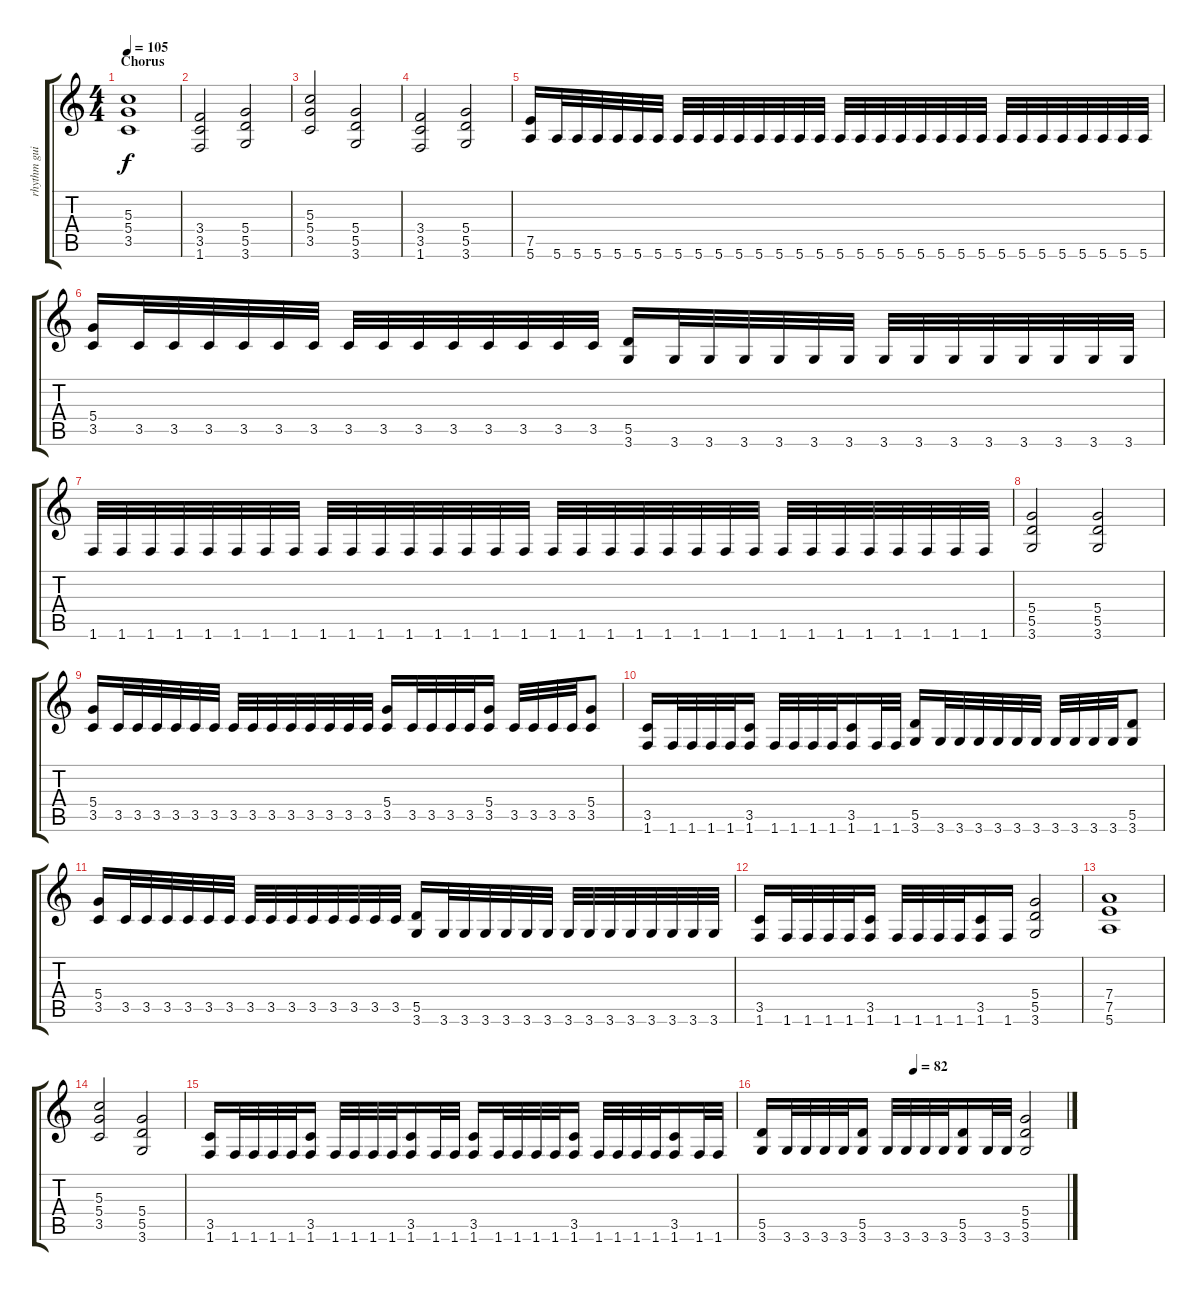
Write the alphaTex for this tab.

\track ("rhythm guitar 2" "rhythm gui") {instrument overdrivenguitar}
\staff {score tabs}
\tuning (E4 B3 G3 D3 A2 E2) {hide}
\ts (4 4)
\section ("" "Chorus")
\tempo 105
\clef g2
\ks c
(5.3 5.4 3.5).1{dy f} |
(3.4 3.5 1.6).2 (5.4 5.5 3.6).2 |
(5.3 5.4 3.5).2 (5.4 5.5 3.6).2 |
(3.4 3.5 1.6).2 (5.4 5.5 3.6).2 |
(7.5 5.6).16 5.6.32 5.6.32 5.6.32 5.6.32 5.6.32 5.6.32 5.6.32 5.6.32 5.6.32 5.6.32 5.6.32 5.6.32 5.6.32 5.6.32 5.6.32 5.6.32 5.6.32 5.6.32 5.6.32 5.6.32 5.6.32 5.6.32 5.6.32 5.6.32 5.6.32 5.6.32 5.6.32 5.6.32 5.6.32 5.6.32 |
(5.4 3.5).16 3.5.32 3.5.32 3.5.32 3.5.32 3.5.32 3.5.32 3.5.32 3.5.32 3.5.32 3.5.32 3.5.32 3.5.32 3.5.32 3.5.32 (5.5 3.6).16 3.6.32 3.6.32 3.6.32 3.6.32 3.6.32 3.6.32 3.6.32 3.6.32 3.6.32 3.6.32 3.6.32 3.6.32 3.6.32 3.6.32 |
1.6.32 1.6.32 1.6.32 1.6.32 1.6.32 1.6.32 1.6.32 1.6.32 1.6.32 1.6.32 1.6.32 1.6.32 1.6.32 1.6.32 1.6.32 1.6.32 1.6.32 1.6.32 1.6.32 1.6.32 1.6.32 1.6.32 1.6.32 1.6.32 1.6.32 1.6.32 1.6.32 1.6.32 1.6.32 1.6.32 1.6.32 1.6.32 |
(5.4 5.5 3.6).2 (5.4 5.5 3.6).2 |
\section ("" "")
(5.4 3.5).16 3.5.32 3.5.32 3.5.32 3.5.32 3.5.32 3.5.32 3.5.32 3.5.32 3.5.32 3.5.32 3.5.32 3.5.32 3.5.32 3.5.32 (5.4 3.5).16 3.5.32 3.5.32 3.5.32 3.5.32 (5.4 3.5).16 3.5.32 3.5.32 3.5.32 3.5.32 (5.4 3.5).8 |
(3.5 1.6).16 1.6.32 1.6.32 1.6.32 1.6.32 (3.5 1.6).16 1.6.32 1.6.32 1.6.32 1.6.32 (3.5 1.6).16 1.6.32 1.6.32 (5.5 3.6).16 3.6.32 3.6.32 3.6.32 3.6.32 3.6.32 3.6.32 3.6.32 3.6.32 3.6.32 3.6.32 (5.5 3.6).8 |
(5.4 3.5).16 3.5.32 3.5.32 3.5.32 3.5.32 3.5.32 3.5.32 3.5.32 3.5.32 3.5.32 3.5.32 3.5.32 3.5.32 3.5.32 3.5.32 (5.5 3.6).16 3.6.32 3.6.32 3.6.32 3.6.32 3.6.32 3.6.32 3.6.32 3.6.32 3.6.32 3.6.32 3.6.32 3.6.32 3.6.32 3.6.32 |
(3.5 1.6).16 1.6.32 1.6.32 1.6.32 1.6.32 (3.5 1.6).16 1.6.32 1.6.32 1.6.32 1.6.32 (3.5 1.6).16 1.6.16 (5.4 5.5 3.6).2 |
(7.4 7.5 5.6).1 |
(5.3 5.4 3.5).2 (5.4 5.5 3.6).2 |
(3.5 1.6).16 1.6.32 1.6.32 1.6.32 1.6.32 (3.5 1.6).16 1.6.32 1.6.32 1.6.32 1.6.32 (3.5 1.6).16 1.6.32 1.6.32 (3.5 1.6).16 1.6.32 1.6.32 1.6.32 1.6.32 (3.5 1.6).16 1.6.32 1.6.32 1.6.32 1.6.32 (3.5 1.6).16 1.6.32 1.6.32 |
\tempo (82 0.5)
(5.5 3.6).16 3.6.32 3.6.32 3.6.32 3.6.32 (5.5 3.6).16 3.6.32 3.6.32 3.6.32 3.6.32 (5.5 3.6).16 3.6.32 3.6.32 (5.4 5.5 3.6).2
